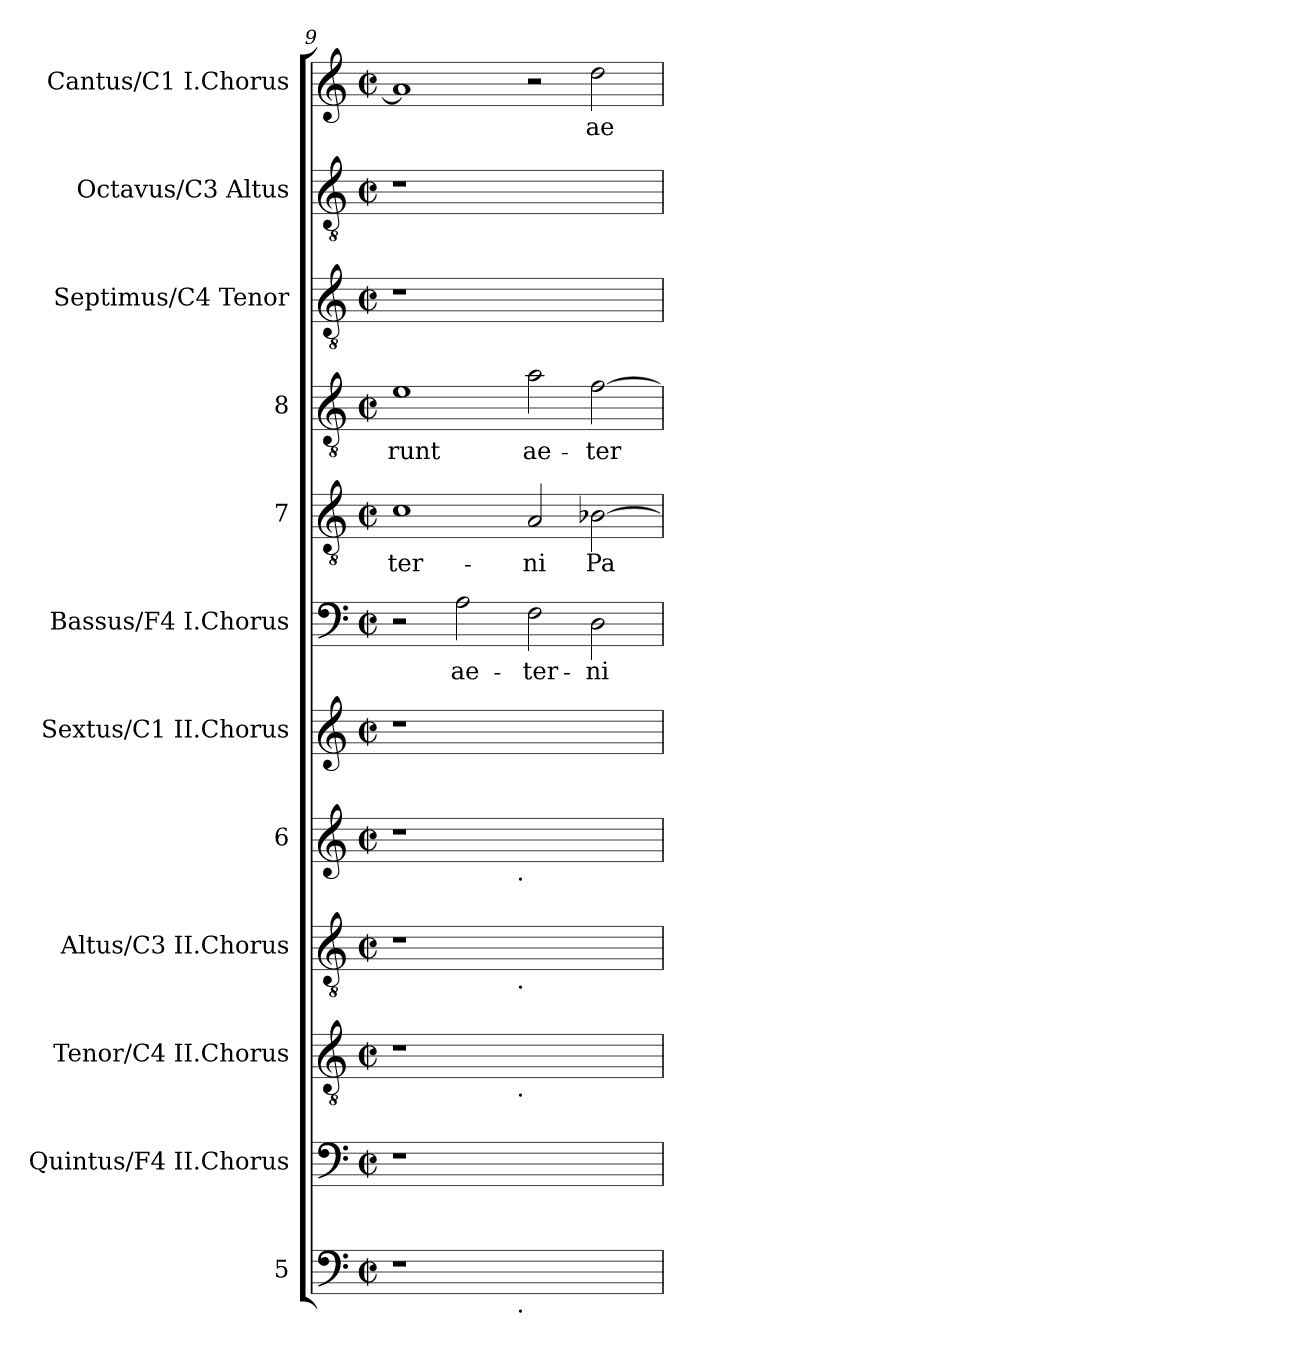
**kern	**kern	**kern	**kern	**kern	**kern	**kern	**text	**kern	**text	**kern	**text	**kern	**kern	**kern	**text
*part12	*part11	*part10	*part9	*part8	*part7	*part6	*part6	*part5	*part5	*part4	*part4	*part3	*part2	*part1	*part1
*staff12	*staff11	*staff10	*staff9	*staff8	*staff7	*staff6	*staff6	*staff5	*staff5	*staff4	*staff4	*staff3	*staff2	*staff1	*staff1
*I"5	*I"Quintus/F4  II.Chorus	*I"Tenor/C4  II.Chorus	*I"Altus/C3  II.Chorus	*I"6	*I"Sextus/C1  II.Chorus	*I"Bassus/F4  I.Chorus	*	*I"7	*	*I"8	*	*I"Septimus/C4  Tenor	*I"Octavus/C3  Altus	*I"Cantus/C1  I.Chorus	*
*	*	*I'T	*I'A	*	*	*I'B	*	*	*	*	*	*	*	*I'C	*
*clefF4	*clefF4	*clefGv2	*clefGv2	*clefG2	*clefG2	*clefF4	*	*clefGv2	*	*clefGv2	*	*clefGv2	*clefGv2	*clefG2	*
*k[]	*k[]	*k[]	*k[]	*k[]	*k[]	*k[]	*	*k[]	*	*k[]	*	*k[]	*k[]	*k[]	*
*C:	*C:	*C:	*C:	*C:	*C:	*C:	*	*C:	*	*C:	*	*C:	*C:	*C:	*
*M2/2	*M2/2	*M2/2	*M2/2	*M2/2	*M2/2	*M2/2	*	*M2/2	*	*M2/2	*	*M2/2	*M2/2	*M2/2	*
*met(c|)	*met(c|)	*met(c|)	*met(c|)	*met(c|)	*met(c|)	*met(c|)	*	*met(c|)	*	*met(c|)	*	*met(c|)	*met(c|)	*met(c|)	*
=9	=9	=9	=9	=9	=9	=9	=9	=9	=9	=9	=9	=9	=9	=9	=9
!	!	!	!	!	!	!	!	!	!LO:LY:b:cj	!	!LO:LY:b:cj	!	!	!	!LO:LY:b:cj
*^	*	*^	*^	*^	*	*	*	*	*	*	*	*	*	*	*
1r	2ryy	1r	1r	2ryy	1r	2ryy	1r	2ryy	1r	2r	.	1c	-ter-	1e	-runt	1r	1r	1a]	.
!	!	!	!	!	!	!	!	!	!	!	!LO:LY:b:cj	!	!	!	!	!	!	!	!
.	4...ryy	.	.	4...ryy	.	4...ryy	.	4...ryy	.	2A\	ae-	.	.	.	.	.	.	.	.
!	!	!	!	!	!	!	!	!LO:TX:b:t=.	!	!	!	!	!	!	!	!	!	!	!
!	!	!	!	!	!	!LO:TX:b:t=.	!	!	!	!	!	!	!	!	!	!	!	!	!
!	!	!	!	!LO:TX:b:t=.	!	!	!	!	!	!	!	!	!	!	!	!	!	!	!
!	!LO:TX:b:t=.	!	!	!	!	!	!	!	!	!	!	!	!	!	!	!	!	!	!
.	1ryy	.	.	1ryy	.	1ryy	.	1ryy	.	.	.	.	.	.	.	.	.	.	.
!	!	!	!	!	!	!	!	!	!	!	!LO:LY:b:cj	!	!LO:LY:b:cj	!	!LO:LY:b:cj	!	!	!	!
1ryy	.	1ryy	1ryy	.	1ryy	.	1ryy	.	1ryy	2F\	-ter-	2A/	-ni	2a\	ae-	1ryy	1ryy	2r	.
!	!	!	!	!	!	!	!	!	!	!	!LO:LY:b:cj	!	!LO:LY:b:cj	!	!LO:LY:b:cj	!	!	!	!LO:LY:b:cj
.	.	.	.	.	.	.	.	.	.	2D\	-ni	[>2B-X\	Pa-	[>2f\	-ter-	.	.	2dd\	ae-
.	32ryy	.	.	32ryy	.	32ryy	.	32ryy	.	.	.	.	.	.	.	.	.	.	.
*	*	*	*v	*v	*	*	*v	*v	*	*	*	*	*	*	*	*	*	*	*
*v	*v	*	*	*v	*v	*	*	*	*	*	*	*	*	*	*	*	*
=	=	=	=	=	=	=	=	=	=	=	=	=	=	=	=
*-	*-	*-	*-	*-	*-	*-	*-	*-	*-	*-	*-	*-	*-	*-	*-
